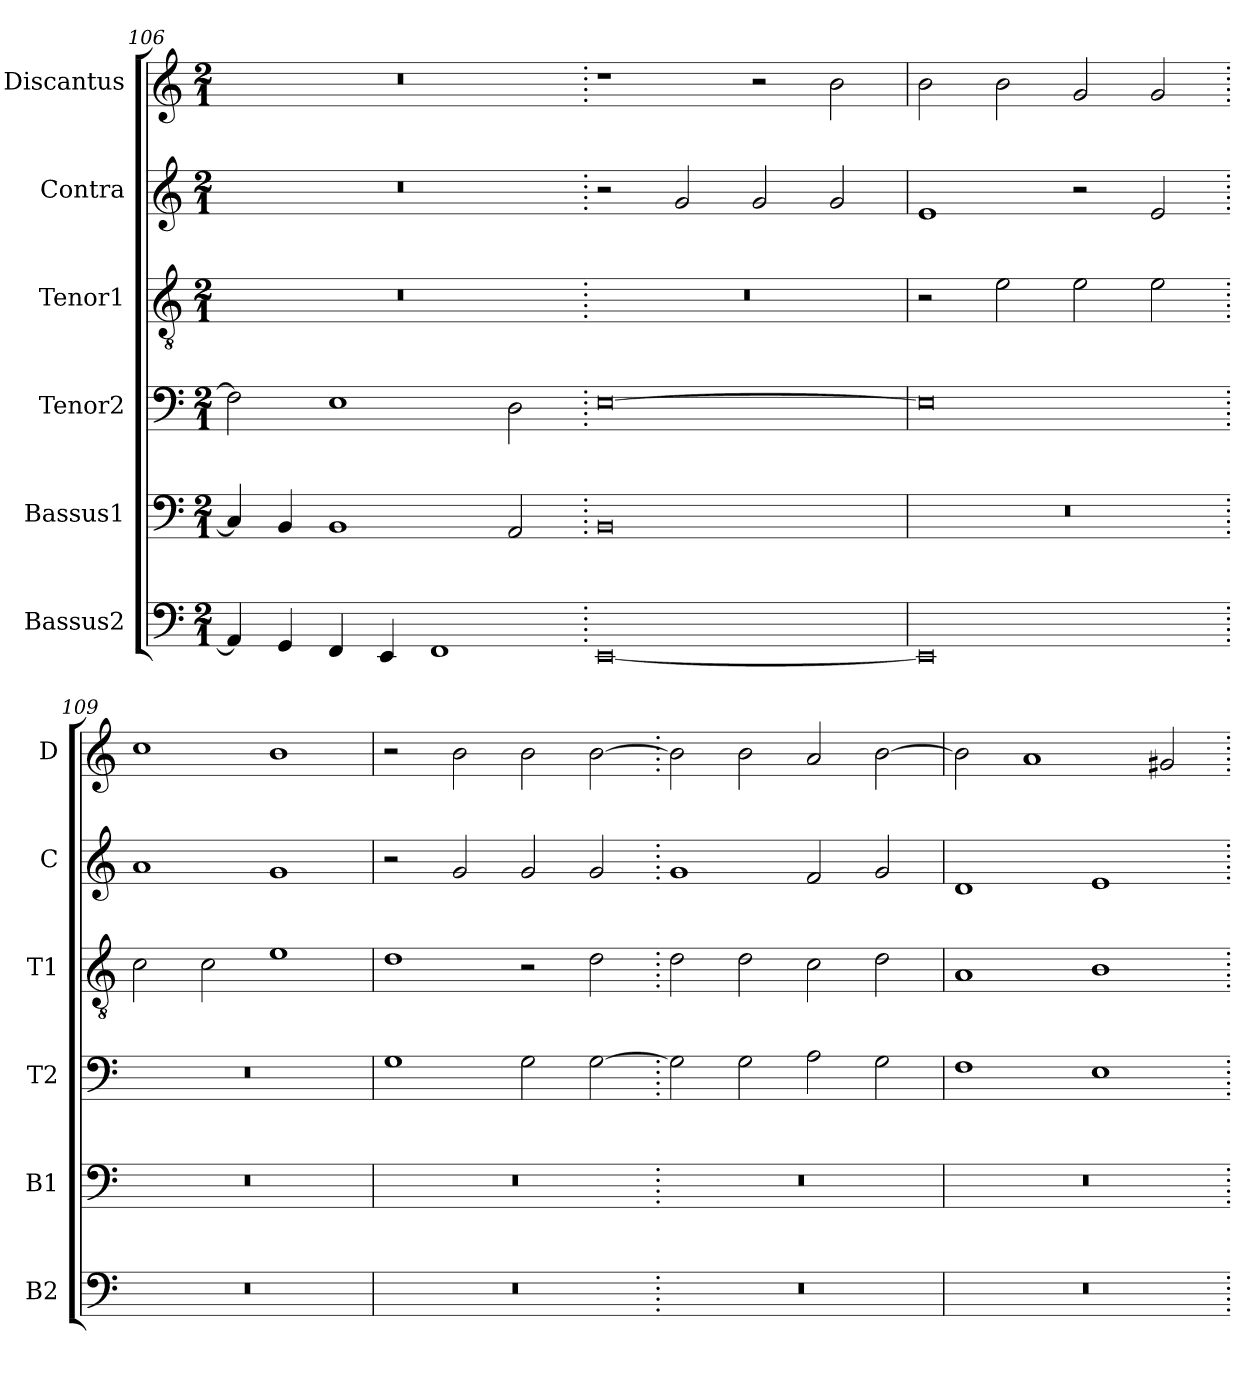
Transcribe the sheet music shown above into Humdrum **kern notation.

**kern	**kern	**kern	**kern	**kern	**kern
*part6	*part5	*part4	*part3	*part2	*part1
*staff6	*staff5	*staff4	*staff3	*staff2	*staff1
*I"Bassus2	*I"Bassus1	*I"Tenor2	*I"Tenor1	*I"Contra	*I"Discantus
*I'B2	*I'B1	*I'T2	*I'T1	*I'C	*I'D
*clefF4	*clefF4	*clefF4	*clefGv2	*clefG2	*clefG2
*k[]	*k[]	*k[]	*k[]	*k[]	*k[]
*M2/1	*M2/1	*M2/1	*M2/1	*M2/1	*M2/1
=106	=106	=106	=106	=106	=106
4AA/]	4C/]	2F\]	0r	0r	0r
4GG/	4BB/	.	.	.	.
4FF/	1BB	1E	.	.	.
4EE/	.	.	.	.	.
1FF	.	.	.	.	.
.	2AA/	2D\	.	.	.
=107.	=107.	=107.	=107.	=107.	=107.
[0EE	0BB	[0E	0r	2r	1r
.	.	.	.	2g/	.
.	.	.	.	2g/	2r
.	.	.	.	2g/	2b\
=108	=108	=108	=108	=108	=108
0EE]	0r	0E]	2r	1e	2b\
.	.	.	2e\	.	2b\
.	.	.	2e\	2r	2g/
.	.	.	2e\	2e/	2g/
=109.	=109.	=109.	=109.	=109.	=109.
0r	0r	0r	2c\	1a	1cc
.	.	.	2c\	.	.
.	.	.	1e	1g	1b
=110	=110	=110	=110	=110	=110
0r	0r	1G	1d	2r	2r
.	.	.	.	2g/	2b\
.	.	2G\	2r	2g/	2b\
.	.	[2G\	2d\	2g/	[2b\
=111.	=111.	=111.	=111.	=111.	=111.
0r	0r	2G\]	2d\	1g	2b\]
.	.	2G\	2d\	.	2b\
.	.	2A\	2c\	2f/	2a/
.	.	2G\	2d\	2g/	[2b\
=112	=112	=112	=112	=112	=112
0r	0r	1F	1A	1d	2b\]
.	.	.	.	.	1a
.	.	1E	1B	1e	.
.	.	.	.	.	2g#X/
=.	=.	=.	=.	=.	=.
*-	*-	*-	*-	*-	*-
